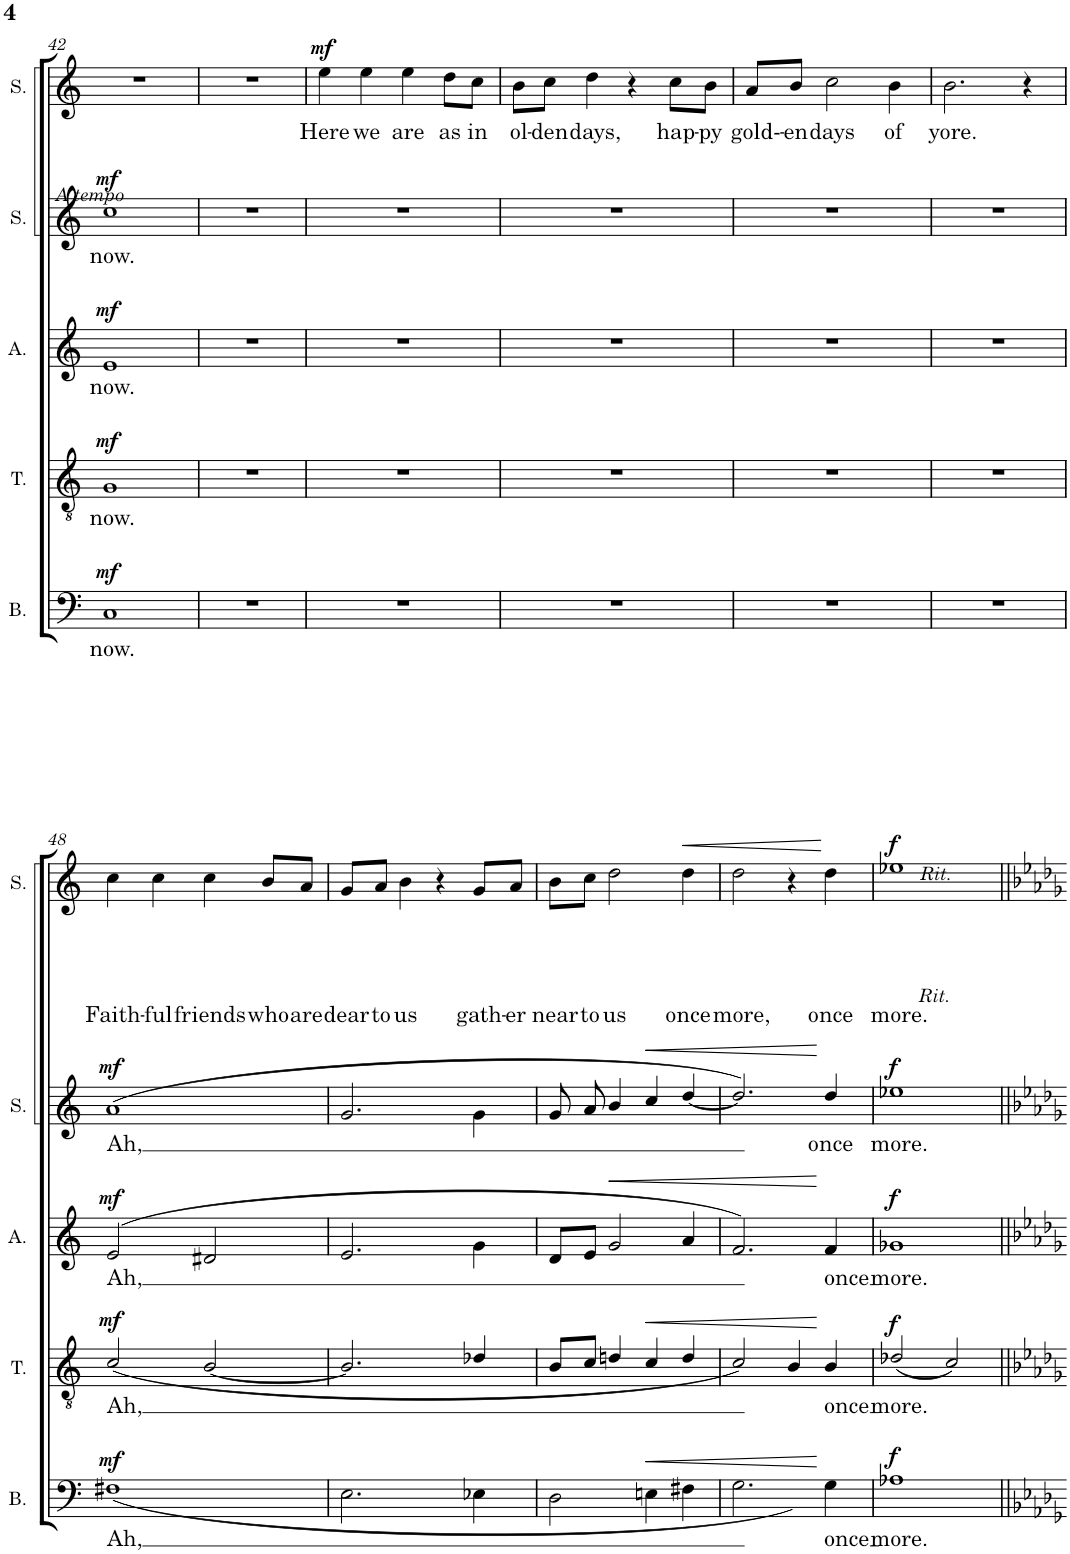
**kern	**text	**dynam	**kern	**text	**dynam	**kern	**text	**dynam	**kern	**text	**dynam	**kern	**text	**dynam
*part5	*part5	*part5	*part4	*part4	*part4	*part3	*part3	*part3	*part2	*part2	*part2	*part1	*part1	*part1
*staff5	*staff5	*staff5	*staff4	*staff4	*staff4	*staff3	*staff3	*staff3	*staff2	*staff2	*staff2	*staff1	*staff1	*staff1
*I"Bass	*	*	*I"Tenor	*	*	*I"Alto	*	*	*I"Soprano	*	*	*I"Solista	*	*
*I'B.	*	*	*I'T.	*	*	*I'A.	*	*	*I'S.	*	*	*I'S.	*	*
!!LO:PB:g=z
*clefF4	*	*	*clefGv2	*	*	*clefG2	*	*	*clefG2	*	*	*clefG2	*	*
*k[]	*	*	*k[]	*	*	*k[]	*	*	*k[]	*	*	*k[]	*	*
*M4/4	*	*	*M4/4	*	*	*M4/4	*	*	*M4/4	*	*	*M4/4	*	*
=42	=42	=42	=42	=42	=42	=42	=42	=42	=42	=42	=42	=42	=42	=42
!	!	!	!	!	!	!	!	!	!LO:TX:b:i:t=A tempo	!	!	!	!	!
!	!LO:LY:b	!LO:DY:a	!	!LO:LY:b	!LO:DY:a	!	!LO:LY:b	!LO:DY:a	!	!LO:LY:b	!LO:DY:a	!	!	!
1C	now.	mf	1G	now.	mf	1e	now.	mf	1cc	now.	mf	1r	.	.
=43	=43	=43	=43	=43	=43	=43	=43	=43	=43	=43	=43	=43	=43	=43
1r	.	.	1r	.	.	1r	.	.	1r	.	.	1r	.	.
=44	=44	=44	=44	=44	=44	=44	=44	=44	=44	=44	=44	=44	=44	=44
!	!	!	!	!	!	!	!	!	!	!	!	!	!LO:LY:b	!LO:DY:a
1r	.	.	1r	.	.	1r	.	.	1r	.	.	4ee\	Here	mf
!	!	!	!	!	!	!	!	!	!	!	!	!	!LO:LY:b	!
.	.	.	.	.	.	.	.	.	.	.	.	4ee\	we	.
!	!	!	!	!	!	!	!	!	!	!	!	!	!LO:LY:b	!
.	.	.	.	.	.	.	.	.	.	.	.	4ee\	are	.
!	!	!	!	!	!	!	!	!	!	!	!	!	!LO:LY:b	!
.	.	.	.	.	.	.	.	.	.	.	.	8dd\L	as	.
!	!	!	!	!	!	!	!	!	!	!	!	!	!LO:LY:b	!
.	.	.	.	.	.	.	.	.	.	.	.	8cc\J	in	.
=45	=45	=45	=45	=45	=45	=45	=45	=45	=45	=45	=45	=45	=45	=45
!	!	!	!	!	!	!	!	!	!	!	!	!	!LO:LY:b	!
1r	.	.	1r	.	.	1r	.	.	1r	.	.	8b\L	ol-	.
!	!	!	!	!	!	!	!	!	!	!	!	!	!LO:LY:b	!
.	.	.	.	.	.	.	.	.	.	.	.	8cc\J	-den	.
!	!	!	!	!	!	!	!	!	!	!	!	!	!LO:LY:b	!
.	.	.	.	.	.	.	.	.	.	.	.	4dd\	days,	.
.	.	.	.	.	.	.	.	.	.	.	.	4r	.	.
!	!	!	!	!	!	!	!	!	!	!	!	!	!LO:LY:b	!
.	.	.	.	.	.	.	.	.	.	.	.	8cc\L	hap-	.
!	!	!	!	!	!	!	!	!	!	!	!	!	!LO:LY:b	!
.	.	.	.	.	.	.	.	.	.	.	.	8b\J	-py	.
=46	=46	=46	=46	=46	=46	=46	=46	=46	=46	=46	=46	=46	=46	=46
!	!	!	!	!	!	!	!	!	!	!	!	!	!LO:LY:b	!
1r	.	.	1r	.	.	1r	.	.	1r	.	.	8a/L	gold--	.
!	!	!	!	!	!	!	!	!	!	!	!	!	!LO:LY:b	!
.	.	.	.	.	.	.	.	.	.	.	.	8b/J	-en	.
!	!	!	!	!	!	!	!	!	!	!	!	!	!LO:LY:b	!
.	.	.	.	.	.	.	.	.	.	.	.	2cc\	days	.
!	!	!	!	!	!	!	!	!	!	!	!	!	!LO:LY:b	!
.	.	.	.	.	.	.	.	.	.	.	.	4b\	of	.
=47	=47	=47	=47	=47	=47	=47	=47	=47	=47	=47	=47	=47	=47	=47
!	!	!	!	!	!	!	!	!	!	!	!	!	!LO:LY:b	!
1r	.	.	1r	.	.	1r	.	.	1r	.	.	2.b\	yore.	.
.	.	.	.	.	.	.	.	.	.	.	.	4r	.	.
!!LO:LB:g=z
=48	=48	=48	=48	=48	=48	=48	=48	=48	=48	=48	=48	=48	=48	=48
*^	*	*	*	*	*	*	*	*	*	*	*	*	*	*
!	!	!LO:LY:b	!LO:DY:a	!	!LO:LY:b	!LO:DY:a	!	!LO:LY:b	!LO:DY:a	!	!LO:LY:b	!LO:DY:a	!	!LO:LY:b	!
2ryy	(1F#X	Ah,	mf	(2c/	Ah,	mf	(2e/	Ah,	mf	(1a	Ah,	mf	4cc\	Faith-	.
!	!	!	!	!	!	!	!	!	!	!	!	!	!	!LO:LY:b	!
.	.	.	.	.	.	.	.	.	.	.	.	.	4cc\	-ful	.
!	!	!	!	!	!	!	!	!	!	!	!	!	!	!LO:LY:b	!
2ryy	.	.	.	[2B/	.	.	2d#X/	.	.	.	.	.	4cc\	friends	.
!	!	!	!	!	!	!	!	!	!	!	!	!	!	!LO:LY:b	!
.	.	.	.	.	.	.	.	.	.	.	.	.	8b/L	who	.
!	!	!	!	!	!	!	!	!	!	!	!	!	!	!LO:LY:b	!
.	.	.	.	.	.	.	.	.	.	.	.	.	8a/J	are	.
=49	=49	=49	=49	=49	=49	=49	=49	=49	=49	=49	=49	=49	=49	=49	=49
!	!	!	!	!	!	!	!	!	!	!	!	!	!	!LO:LY:b	!
2.ryy	2.E\	.	.	2.B/]	.	.	2.e/	.	.	2.g/	.	.	8g/L	dear	.
!	!	!	!	!	!	!	!	!	!	!	!	!	!	!LO:LY:b	!
.	.	.	.	.	.	.	.	.	.	.	.	.	8a/J	to	.
!	!	!	!	!	!	!	!	!	!	!	!	!	!	!LO:LY:b	!
.	.	.	.	.	.	.	.	.	.	.	.	.	4b\	us	.
.	.	.	.	.	.	.	.	.	.	.	.	.	4r	.	.
!	!	!	!	!	!	!	!	!	!	!	!	!	!	!LO:LY:b	!
4ryy	4E-X\	.	.	4d-X/	.	.	4g\	.	.	4g\	.	.	8g/L	gath-	.
!	!	!	!	!	!	!	!	!	!	!	!	!	!	!LO:LY:b	!
.	.	.	.	.	.	.	.	.	.	.	.	.	8a/J	-er	.
=50	=50	=50	=50	=50	=50	=50	=50	=50	=50	=50	=50	=50	=50	=50	=50
!	!	!	!	!	!	!	!	!	!	!	!	!	!	!LO:LY:b	!
8ryy	2D\	.	.	8B/L	.	.	8d/L	.	.	8g/L	.	.	8b\L	near	.
!	!	!	!	!	!	!	!	!	!	!	!	!	!	!LO:LY:b	!
8ryy	.	.	.	8c/J	.	.	8e/J	.	.	8a/J	.	.	8cc\J	to	.
!	!	!	!	!	!	!	!	!	!	!	!	!	!	!LO:LY:b	!
4ryy	.	.	.	4dn/	.	.	2g/	.	.	4b/	.	.	2dd\	us	.
4ryy	4En\	.	.	4c/	.	.	.	.	.	4cc/	.	.	.	.	.
!	!	!	!	!	!	!	!	!	!	!	!	!	!	!LO:LY:b	!LO:HP:b
4ryy	4F#X\	.	.	4d/	.	.	4a/	.	.	[4dd/	.	.	4dd\	once	<
=51	=51	=51	=51	=51	=51	=51	=51	=51	=51	=51	=51	=51	=51	=51	=51
!	!	!	!	!	!	!	!	!	!	!	!	!	!	!LO:LY:b	!
2ryy	2.G\	.	.	2c/)	.	.	2.f/)	.	.	2.dd/])	.	.	2dd\	more,	.
4ryy)	.	.	.	4B/	.	.	.	.	.	.	.	.	4r	.	.
!	!	!LO:LY:b	!	!	!LO:LY:b	!	!	!LO:LY:b	!	!	!LO:LY:b	!	!	!LO:LY:b	!
4ryy	4G\	once	.	4B/	once	.	4f/	once	.	4dd/	once	.	4dd\	once	[
=52	=52	=52	=52	=52	=52	=52	=52	=52	=52	=52	=52	=52	=52	=52	=52
!	!	!	!	!	!	!	!	!	!	!	!	!	!LO:TX:b:i:t=Rit.	!	!
!	!	!	!	!	!	!	!	!	!	!	!	!	!LO:TX:b:i:t=Rit.	!	!
!	!	!LO:LY:b	!LO:DY:a	!	!LO:LY:b	!LO:DY:a	!	!LO:LY:b	!LO:DY:a	!	!LO:LY:b	!LO:DY:a	!	!LO:LY:b	!LO:DY:a
2ryy	1A-X	more.	f	(2d-X/	more.	f	1g-X	more.	f	1ee-X	more.	f	1ee-X	more.	f
2ryy	.	.	.	2c/)	.	.	.	.	.	.	.	.	.	.	.
*v	*v	*	*	*	*	*	*	*	*	*	*	*	*	*	*
=||	=||	=||	=||	=||	=||	=||	=||	=||	=||	=||	=||	=||	=||	=||
*-	*-	*-	*-	*-	*-	*-	*-	*-	*-	*-	*-	*-	*-	*-
